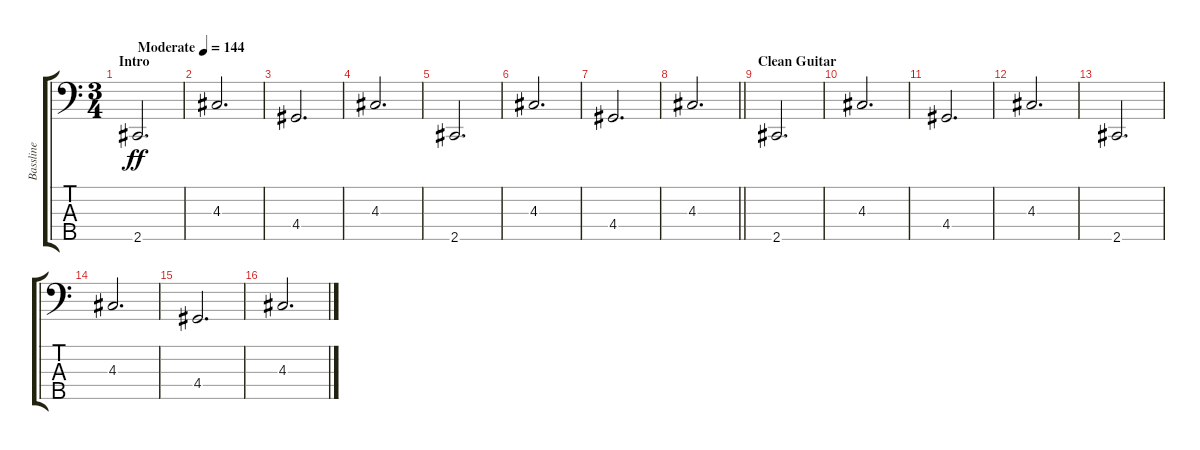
\track ("Bassline" "Bassline") {instrument electricbassfinger}
\staff {score tabs}
\tuning (G2 D2 A1 E1 B0) {hide}
\ts (3 4)
\section ("" "Intro")
\tempo (144 "Moderate")
\clef f4
\ks c
2.5.2{d dy ff instrument electricbassfinger} |
4.3.2{d} |
4.4.2{d} |
4.3.2{d} |
2.5.2{d} |
4.3.2{d} |
4.4.2{d} |
\barLineRight lightlight
4.3.2{d} |
\section ("" "Clean Guitar")
2.5.2{d} |
4.3.2{d} |
4.4.2{d} |
4.3.2{d} |
2.5.2{d} |
4.3.2{d} |
4.4.2{d} |
4.3.2{d}
